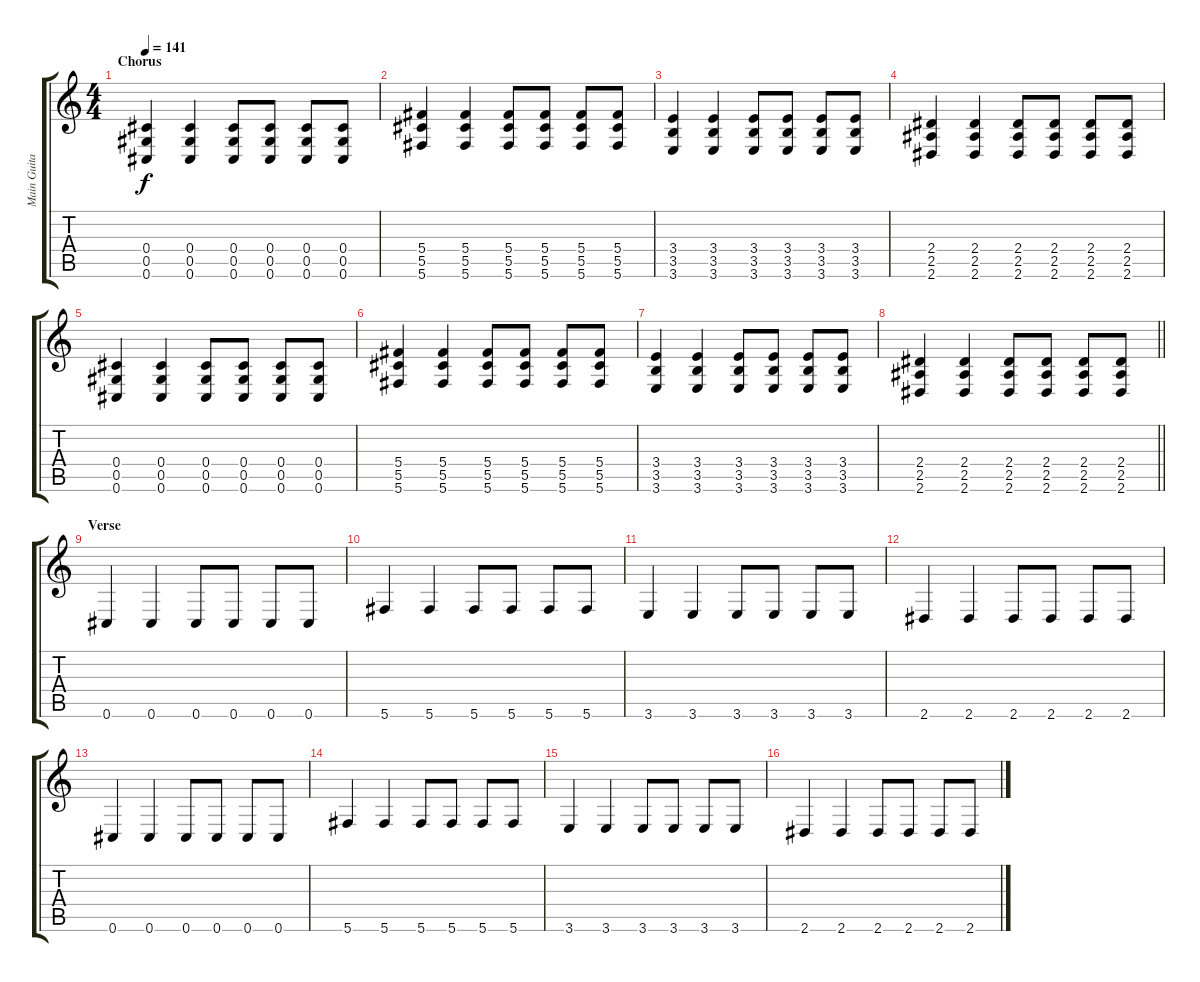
\track ("Main Guitar" "Main Guita") {instrument distortionguitar}
\staff {score tabs}
\tuning (Eb4 Bb3 Gb3 Db3 Ab2 Db2) {hide}
\ts (4 4)
\section ("" "Chorus")
\tempo 141
\clef g2
\ks c
(0.4 0.5 0.6).4{dy f} (0.4 0.5 0.6).4 (0.4 0.5 0.6).8 (0.4 0.5 0.6).8 (0.4 0.5 0.6).8 (0.4 0.5 0.6).8 |
(5.4 5.5 5.6).4 (5.4 5.5 5.6).4 (5.4 5.5 5.6).8 (5.4 5.5 5.6).8 (5.4 5.5 5.6).8 (5.4 5.5 5.6).8 |
(3.4 3.5 3.6).4 (3.4 3.5 3.6).4 (3.4 3.5 3.6).8 (3.4 3.5 3.6).8 (3.4 3.5 3.6).8 (3.4 3.5 3.6).8 |
(2.4 2.5 2.6).4 (2.4 2.5 2.6).4 (2.4 2.5 2.6).8 (2.4 2.5 2.6).8 (2.4 2.5 2.6).8 (2.4 2.5 2.6).8 |
(0.4 0.5 0.6).4 (0.4 0.5 0.6).4 (0.4 0.5 0.6).8 (0.4 0.5 0.6).8 (0.4 0.5 0.6).8 (0.4 0.5 0.6).8 |
(5.4 5.5 5.6).4 (5.4 5.5 5.6).4 (5.4 5.5 5.6).8 (5.4 5.5 5.6).8 (5.4 5.5 5.6).8 (5.4 5.5 5.6).8 |
(3.4 3.5 3.6).4 (3.4 3.5 3.6).4 (3.4 3.5 3.6).8 (3.4 3.5 3.6).8 (3.4 3.5 3.6).8 (3.4 3.5 3.6).8 |
\barLineRight lightlight
(2.4 2.5 2.6).4 (2.4 2.5 2.6).4 (2.4 2.5 2.6).8 (2.4 2.5 2.6).8 (2.4 2.5 2.6).8 (2.4 2.5 2.6).8 |
\section ("" "Verse ")
0.6.4 0.6.4 0.6.8 0.6.8 0.6.8 0.6.8 |
5.6.4 5.6.4 5.6.8 5.6.8 5.6.8 5.6.8 |
3.6.4 3.6.4 3.6.8 3.6.8 3.6.8 3.6.8 |
2.6.4 2.6.4 2.6.8 2.6.8 2.6.8 2.6.8 |
0.6.4 0.6.4 0.6.8 0.6.8 0.6.8 0.6.8 |
5.6.4 5.6.4 5.6.8 5.6.8 5.6.8 5.6.8 |
3.6.4 3.6.4 3.6.8 3.6.8 3.6.8 3.6.8 |
2.6.4 2.6.4 2.6.8 2.6.8 2.6.8 2.6.8
